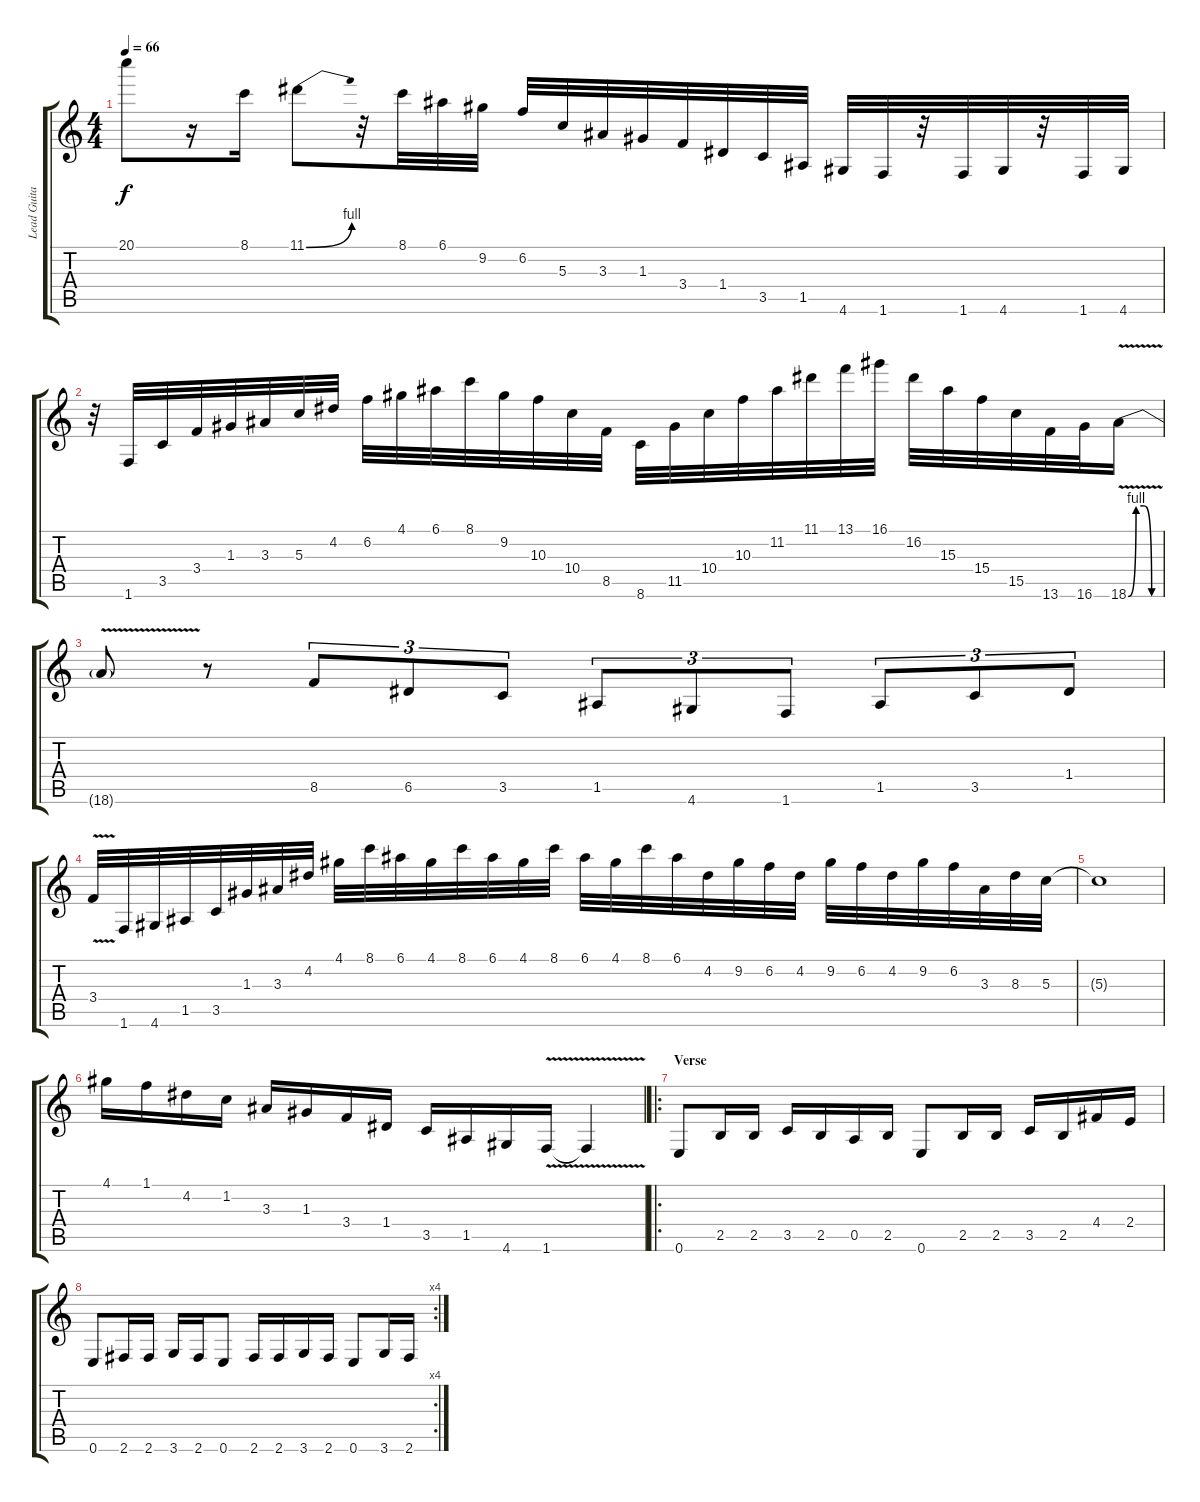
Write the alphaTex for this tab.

\track ("Lead Guitar" "Lead Guita") {instrument distortionguitar}
\staff {score tabs}
\tuning (E4 B3 G3 D3 A2 E2) {hide}
\ts (4 4)
\tempo 66
\clef g2
\ks c
20.1{t}.8{dy f} r.16 8.1.16 11.1{be (bend 0 0 60 4)}.8 r.32 8.1.32 6.1.32 9.2.32 6.2.32 5.3.32 3.3.32 1.3.32 3.4.32 1.4.32 3.5.32 1.5.32 4.6.32 1.6.32 r.32 1.6.32 4.6.32 r.32 1.6.32 4.6.32 |
r.32 1.6.32 3.5.32 3.4.32 1.3.32 3.3.32 5.3.32 4.2.32 6.2.32 4.1.32 6.1.32 8.1.32 9.2.32 10.3.32 10.4.32 8.5.32 8.6.32 11.5.32 10.4.32 10.3.32 11.2.32 11.1.32 13.1.32 16.1.32 16.2.32 15.3.32 15.4.32 15.5.32 13.6.32 16.6.32 18.6{be (custom 0 0 15 4 30 4 45 0 60 0) v}.16 |
18.6{t}.8 r.8 8.5.8{tu (3 2)} 6.5.8{tu (3 2)} 3.5.8{tu (3 2)} 1.5.8{tu (3 2)} 4.6.8{tu (3 2)} 1.6.8{tu (3 2)} 1.5.8{tu (3 2)} 3.5.8{tu (3 2)} 1.4.8{tu (3 2)} |
3.4{v}.32 1.6.32 4.6.32 1.5.32 3.5.32 1.3.32 3.3.32 4.2.32 4.1.32 8.1.32 6.1.32 4.1.32 8.1.32 6.1.32 4.1.32 8.1.32 6.1.32 4.1.32 8.1.32 6.1.32 4.2.32 9.2.32 6.2.32 4.2.32 9.2.32 6.2.32 4.2.32 9.2.32 6.2.32 3.3.32 8.3.32 5.3.32 |
5.3{t}.1 |
4.1.16 1.1.16 4.2.16 1.2.16 3.3.16 1.3.16 3.4.16 1.4.16 3.5.16 1.5.16 4.6.16 1.6{v}.16 1.6{t}.4 |
\ro
\section ("" "Verse")
0.6.8 2.5.16 2.5.16 3.5.16 2.5.16 0.5.16 2.5.16 0.6.8 2.5.16 2.5.16 3.5.16 2.5.16 4.4.16 2.4.16 |
\rc 4
0.6.8 2.6.16 2.6.16 3.6.16 2.6.16 0.6.8 2.6.16 2.6.16 3.6.16 2.6.16 0.6.8 3.6.16 2.6.16
